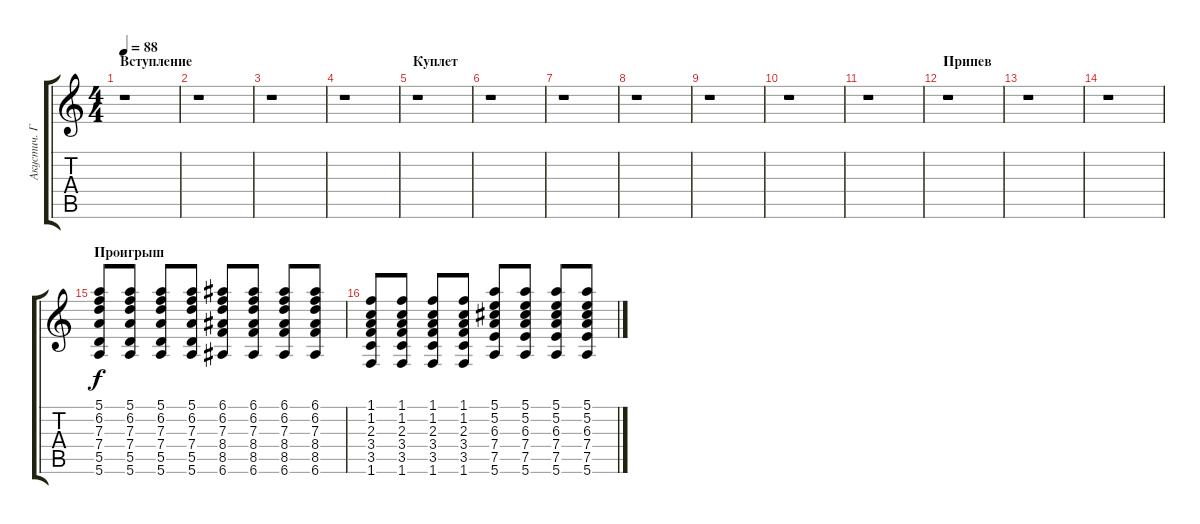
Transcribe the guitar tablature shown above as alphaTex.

\track ("Акустич. Гитара" "Акустич. Г") {instrument acousticguitarsteel}
\staff {score tabs}
\tuning (E4 B3 G3 D3 A2 E2) {hide}
\ts (4 4)
\section ("" "Вступление")
\tempo 88
\clef g2
\ks c
r.1{dy f instrument acousticguitarsteel} |
r.1 |
r.1 |
r.1 |
\section ("" "Куплет")
r.1 |
r.1 |
r.1 |
r.1 |
r.1 |
r.1 |
r.1 |
\section ("" "Припев")
r.1 |
r.1 |
r.1 |
\section ("" "Проигрыш")
(5.1 6.2 7.3 7.4 5.5 5.6).8 (5.1 6.2 7.3 7.4 5.5 5.6).8 (5.1 6.2 7.3 7.4 5.5 5.6).8 (5.1 6.2 7.3 7.4 5.5 5.6).8 (6.1 6.2 7.3 8.4 8.5 6.6).8 (6.1 6.2 7.3 8.4 8.5 6.6).8 (6.1 6.2 7.3 8.4 8.5 6.6).8 (6.1 6.2 7.3 8.4 8.5 6.6).8 |
(1.1 1.2 2.3 3.4 3.5 1.6).8 (1.1 1.2 2.3 3.4 3.5 1.6).8 (1.1 1.2 2.3 3.4 3.5 1.6).8 (1.1 1.2 2.3 3.4 3.5 1.6).8 (5.1 5.2 6.3 7.4 7.5 5.6).8 (5.1 5.2 6.3 7.4 7.5 5.6).8 (5.1 5.2 6.3 7.4 7.5 5.6).8 (5.1 5.2 6.3 7.4 7.5 5.6).8
